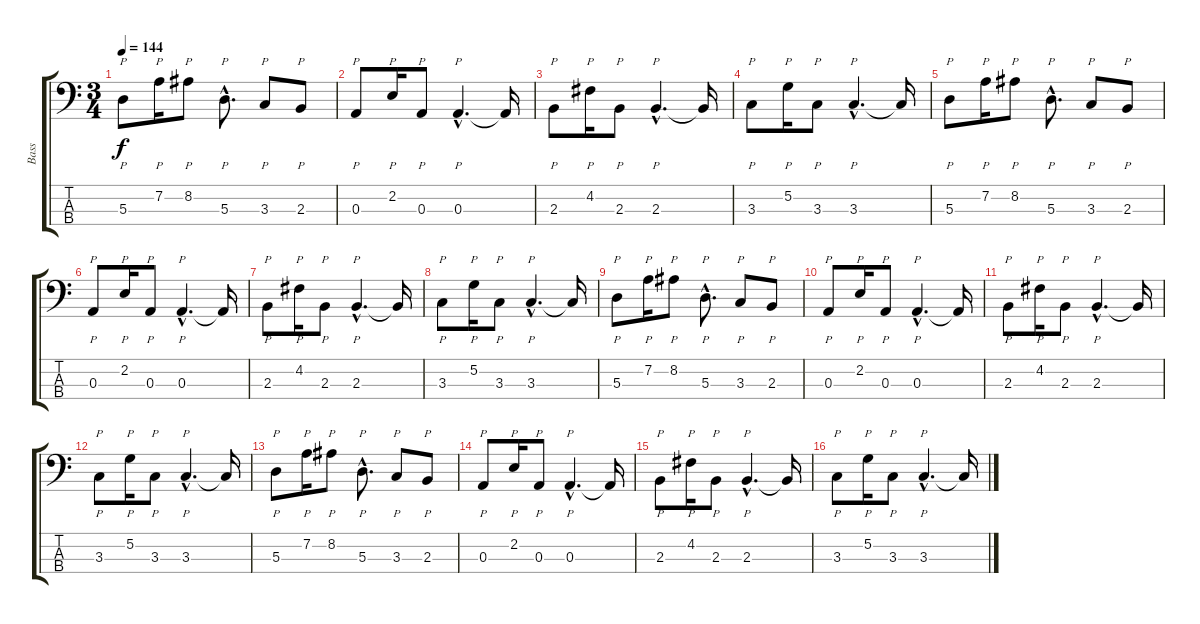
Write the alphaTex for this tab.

\track ("Bass" "Bass") {instrument fretlessbass}
\staff {score tabs}
\tuning (G2 D2 A1 E1) {hide}
\ts (3 4)
\tempo 144
\clef f4
\ks c
5.3.8{p dy f} 7.2.16{p} 8.2.8{p} 5.3{hac}.8{p d} 3.3.8{p} 2.3.8{p} |
0.3.8{p} 2.2.16{p} 0.3.8{p} 0.3{hac}.4{p d} 0.3{t}.16 |
2.3.8{p} 4.2.16{p} 2.3.8{p} 2.3{hac}.4{p d} 2.3{t}.16 |
3.3.8{p} 5.2.16{p} 3.3.8{p} 3.3{hac}.4{p d} 3.3{t}.16 |
5.3.8{p} 7.2.16{p} 8.2.8{p} 5.3{hac}.8{p d} 3.3.8{p} 2.3.8{p} |
0.3.8{p} 2.2.16{p} 0.3.8{p} 0.3{hac}.4{p d} 0.3{t}.16 |
2.3.8{p} 4.2.16{p} 2.3.8{p} 2.3{hac}.4{p d} 2.3{t}.16 |
3.3.8{p} 5.2.16{p} 3.3.8{p} 3.3{hac}.4{p d} 3.3{t}.16 |
5.3.8{p} 7.2.16{p} 8.2.8{p} 5.3{hac}.8{p d} 3.3.8{p} 2.3.8{p} |
0.3.8{p} 2.2.16{p} 0.3.8{p} 0.3{hac}.4{p d} 0.3{t}.16 |
2.3.8{p} 4.2.16{p} 2.3.8{p} 2.3{hac}.4{p d} 2.3{t}.16 |
3.3.8{p} 5.2.16{p} 3.3.8{p} 3.3{hac}.4{p d} 3.3{t}.16 |
5.3.8{p} 7.2.16{p} 8.2.8{p} 5.3{hac}.8{p d} 3.3.8{p} 2.3.8{p} |
0.3.8{p} 2.2.16{p} 0.3.8{p} 0.3{hac}.4{p d} 0.3{t}.16 |
2.3.8{p} 4.2.16{p} 2.3.8{p} 2.3{hac}.4{p d} 2.3{t}.16 |
3.3.8{p} 5.2.16{p} 3.3.8{p} 3.3{hac}.4{p d} 3.3{t}.16
